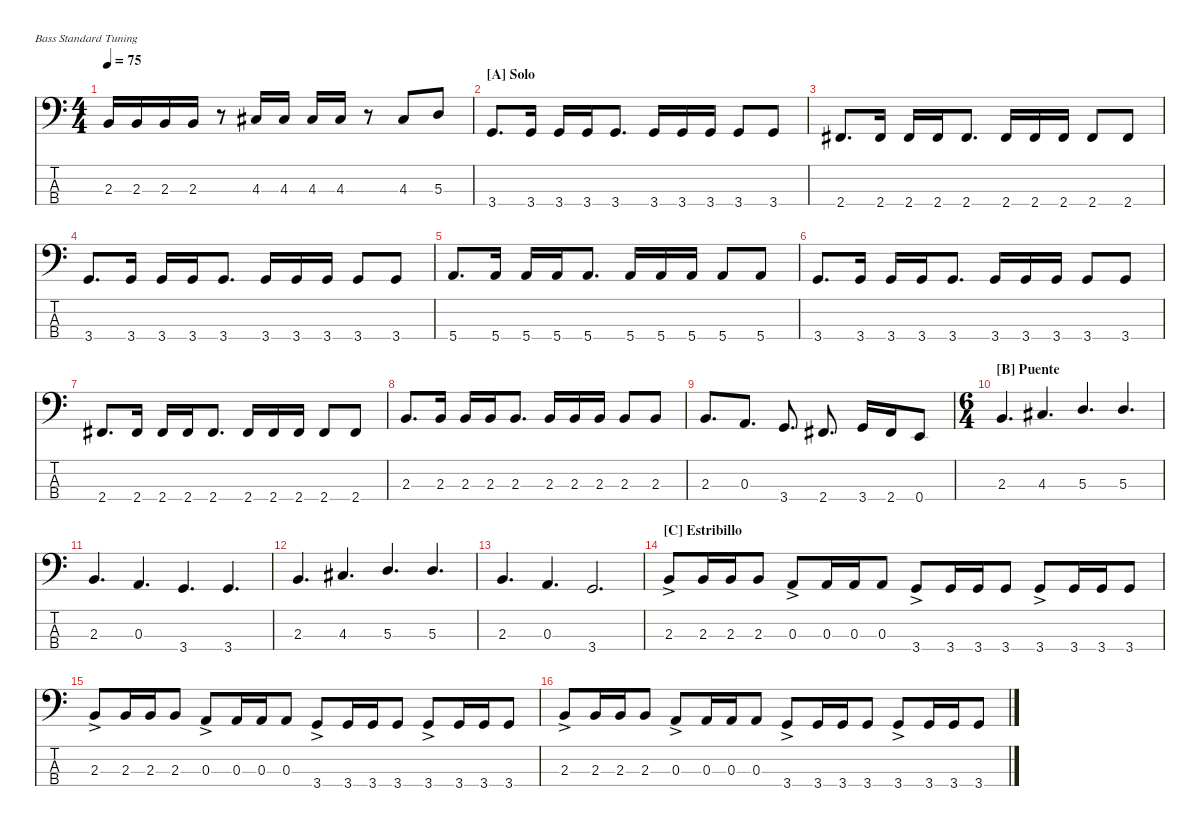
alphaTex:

\defaultSystemsLayout 4
\hideDynamics
\bracketExtendMode nobrackets
\singleTrackTrackNamePolicy hidden
\multiTrackTrackNamePolicy hidden
\otherSystemsTrackNameOrientation horizontal
\track ("Bass" "E-Bass") {mute instrument electricbassfinger}
\staff {score tabs}
\tuning (G2 D2 A1 E1)
\ts (4 4)
\tempo 75
\clef f4
\scale
0.194215
\ks c
2.3.16{dy f beam Up} 2.3.16{beam Up} 2.3.16{beam Up} 2.3.16{beam Up} r.8{beam Up} 4.3{acc #}.16{beam Up} 4.3{acc #}.16{beam Up} 4.3{acc #}.16{beam Up} 4.3{acc #}.16{beam Up} r.8{beam Up} 4.3{acc #}.8{beam Up} 5.3.8{beam Up} |
\section ("A" "Solo")
3.4.8{d beam Up} 3.4.16{beam Up} 3.4.16{beam Up} 3.4.16{beam Up} 3.4.8{d beam Up} 3.4.16{beam Up} 3.4.16{beam Up} 3.4.16{beam Up} 3.4.8{beam Up} 3.4.8{beam Up} |
2.4{acc #}.8{d beam Up} 2.4{acc #}.16{beam Up} 2.4{acc #}.16{beam Up} 2.4{acc #}.16{beam Up} 2.4{acc #}.8{d beam Up} 2.4{acc #}.16{beam Up} 2.4{acc #}.16{beam Up} 2.4{acc #}.16{beam Up} 2.4{acc #}.8{beam Up} 2.4{acc #}.8{beam Up} |
3.4.8{d beam Up} 3.4.16{beam Up} 3.4.16{beam Up} 3.4.16{beam Up} 3.4.8{d beam Up} 3.4.16{beam Up} 3.4.16{beam Up} 3.4.16{beam Up} 3.4.8{beam Up} 3.4.8{beam Up} |
5.4.8{d beam Up} 5.4.16{beam Up} 5.4.16{beam Up} 5.4.16{beam Up} 5.4.8{d beam Up} 5.4.16{beam Up} 5.4.16{beam Up} 5.4.16{beam Up} 5.4.8{beam Up} 5.4.8{beam Up} |
3.4.8{d beam Up} 3.4.16{beam Up} 3.4.16{beam Up} 3.4.16{beam Up} 3.4.8{d beam Up} 3.4.16{beam Up} 3.4.16{beam Up} 3.4.16{beam Up} 3.4.8{beam Up} 3.4.8{beam Up} |
2.4{acc #}.8{d beam Up} 2.4{acc #}.16{beam Up} 2.4{acc #}.16{beam Up} 2.4{acc #}.16{beam Up} 2.4{acc #}.8{d beam Up} 2.4{acc #}.16{beam Up} 2.4{acc #}.16{beam Up} 2.4{acc #}.16{beam Up} 2.4{acc #}.8{beam Up} 2.4{acc #}.8{beam Up} |
2.3.8{d beam Up} 2.3.16{beam Up} 2.3.16{beam Up} 2.3.16{beam Up} 2.3.8{d beam Up} 2.3.16{beam Up} 2.3.16{beam Up} 2.3.16{beam Up} 2.3.8{beam Up} 2.3.8{beam Up} |
2.3.8{d beam Up} 0.3.8{d beam Up} 3.4.8{d beam Up} 2.4{acc #}.8{d beam Up} 3.4.16{beam Up} 2.4{acc #}.16{beam Up} 0.4.8{beam Up} |
\ts (6 4)
\beaming (8 3 3 3 3)
\section ("B" "Puente")
2.3.4{d beam Up} 4.3{acc #}.4{d beam Up} 5.3.4{d beam Up} 5.3.4{d beam Up} |
2.3.4{d beam Up} 0.3.4{d beam Up} 3.4.4{d beam Up} 3.4.4{d beam Up} |
2.3.4{d beam Up} 4.3{acc #}.4{d beam Up} 5.3.4{d beam Up} 5.3.4{d beam Up} |
2.3.4{d beam Up} 0.3.4{d beam Up} 3.4.2{d beam Up} |
\section ("C" "Estribillo")
2.3{ac}.8{beam Up} 2.3.16{beam Up} 2.3.16{beam Up} 2.3.8{beam Up} 0.3{ac}.8{beam Up} 0.3.16{beam Up} 0.3.16{beam Up} 0.3.8{beam Up} 3.4{ac}.8{beam Up} 3.4.16{beam Up} 3.4.16{beam Up} 3.4.8{beam Up} 3.4{ac}.8{beam Up} 3.4.16{beam Up} 3.4.16{beam Up} 3.4.8{beam Up} |
2.3{ac}.8{beam Up} 2.3.16{beam Up} 2.3.16{beam Up} 2.3.8{beam Up} 0.3{ac}.8{beam Up} 0.3.16{beam Up} 0.3.16{beam Up} 0.3.8{beam Up} 3.4{ac}.8{beam Up} 3.4.16{beam Up} 3.4.16{beam Up} 3.4.8{beam Up} 3.4{ac}.8{beam Up} 3.4.16{beam Up} 3.4.16{beam Up} 3.4.8{beam Up} |
2.3{ac}.8{beam Up} 2.3.16{beam Up} 2.3.16{beam Up} 2.3.8{beam Up} 0.3{ac}.8{beam Up} 0.3.16{beam Up} 0.3.16{beam Up} 0.3.8{beam Up} 3.4{ac}.8{beam Up} 3.4.16{beam Up} 3.4.16{beam Up} 3.4.8{beam Up} 3.4{ac}.8{beam Up} 3.4.16{beam Up} 3.4.16{beam Up} 3.4.8{beam Up}
